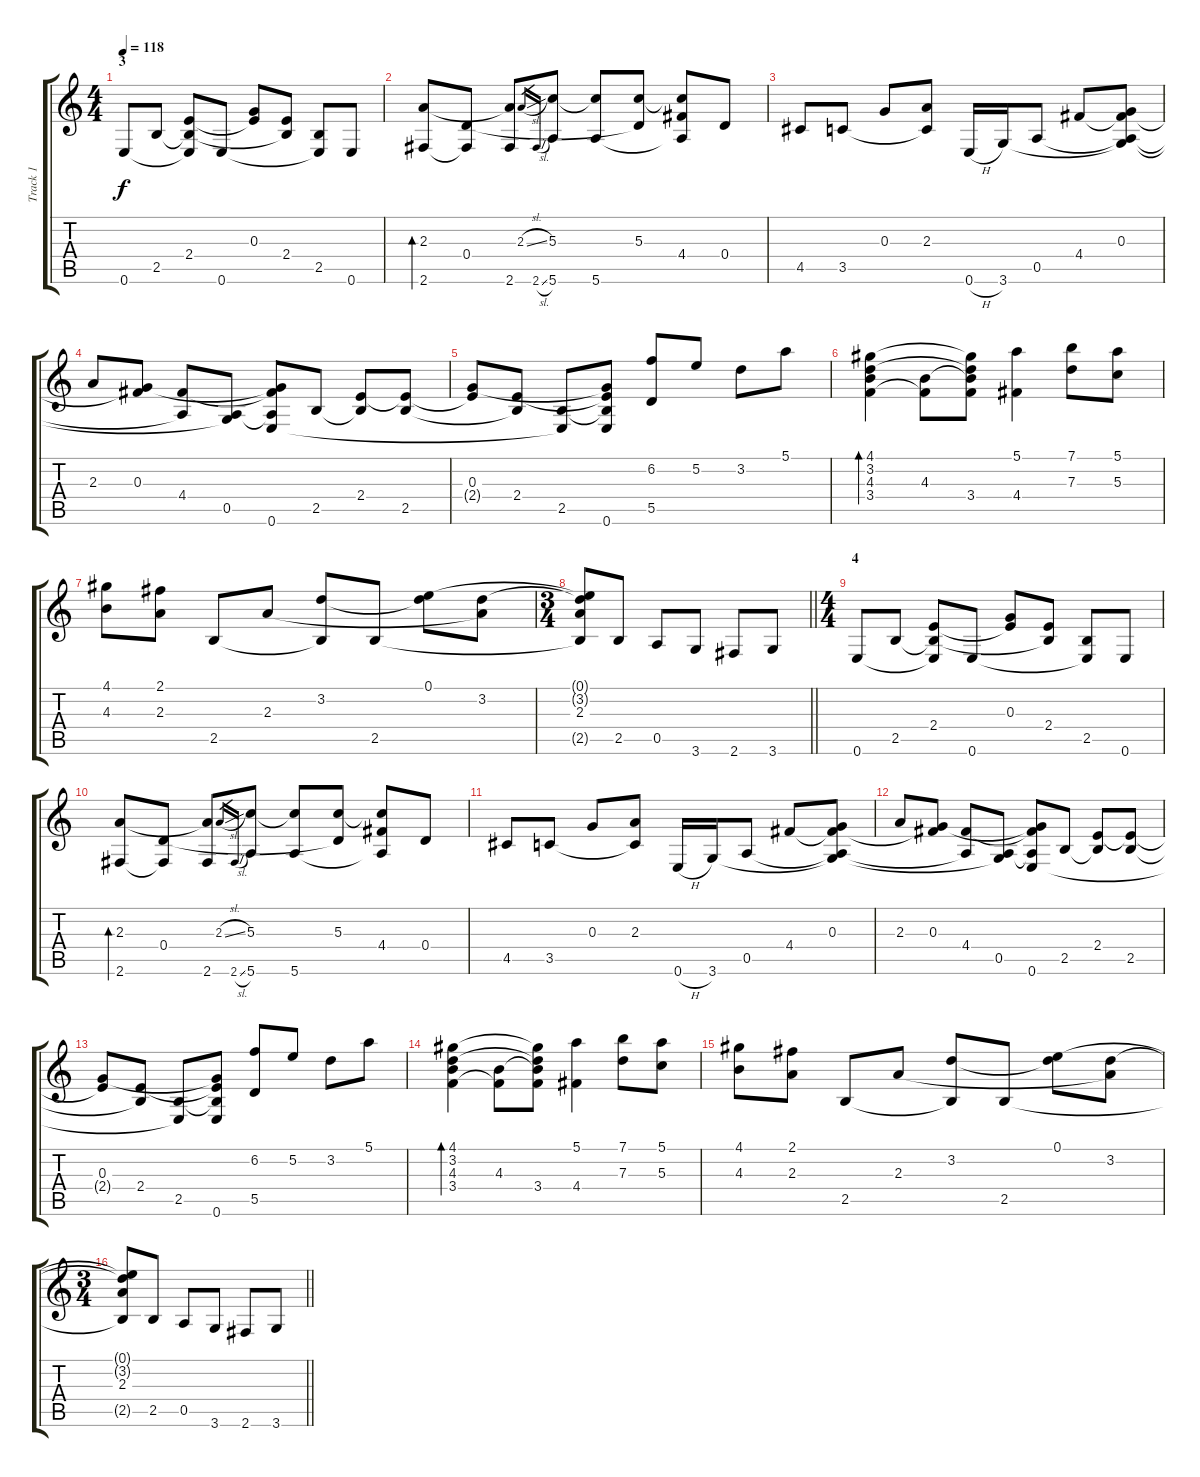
\track ("Track 1" "Track 1") {instrument acousticguitarsteel}
\staff {score tabs}
\tuning (E4 B3 G3 D3 A2 E2) {hide}
\ts (4 4)
\section ("" "3")
\tempo 118
\clef g2
\ks c
0.6.8{dy f} 2.5.8 (2.4 2.5{t} 0.6{t}).8 0.6.8 (0.3 2.4{t}).8 (2.4 2.5{t}).8 (2.5 0.6{t}).8 0.6.8 |
(2.3 2.6).8{bd 240} (0.4 2.6{t}).8 (2.3{t} 2.6).8 2.3{sl}.16{gr} 2.6{sl}.16{gr} (5.3 5.6).8 (5.3{t} 5.6).8 (5.3 0.4{t}).8 (5.3{t} 4.4 5.6{t}).8 0.4.8 |
4.5.8 3.5.8 0.3.8 (2.3 3.5{t}).8 0.6{h}.16 3.6.16 0.5.8 4.4.8 (0.3 4.4{t} 0.5{t} 3.6{t}).8 |
2.3.8 (0.3 4.4{t}).8 (4.4 0.5{t}).8 (0.5 3.6{t}).8 (0.3{t} 4.4{t} 0.5{t} 0.6).8 2.5.8 (2.4 2.5{t}).8 (2.4{t} 2.5).8 |
(0.3 2.4{t}).8 (2.4 2.5{t}).8 (2.5 0.6{t}).8 (0.3{t} 2.4{t} 2.5{t} 0.6).8 (6.2 5.5).8 5.2.8 3.2.8 5.1.8 |
(4.1 3.2 4.3 3.4).4{bd 30} (4.3 3.4{t}).8 (4.1{t} 3.2{t} 4.3{t} 3.4).8 (5.1 4.4).4 (7.1 7.3).8 (5.1 5.3).8 |
(4.1 4.3).8 (2.1 2.3).8 2.5.8 2.3.8 (3.2 2.5{t}).8 2.5.8 (0.1 3.2{t}).8 (3.2 2.3{t}).8 |
\ts (3 4)
\barLineRight lightlight
(0.1{t} 3.2{t} 2.3 2.5{t}).8 2.5.8 0.5.8 3.6.8 2.6.8 3.6.8 |
\ts (4 4)
\section ("" "4")
0.6.8 2.5.8 (2.4 2.5{t} 0.6{t}).8 0.6.8 (0.3 2.4{t}).8 (2.4 2.5{t}).8 (2.5 0.6{t}).8 0.6.8 |
(2.3 2.6).8{bd 240} (0.4 2.6{t}).8 (2.3{t} 2.6).8 2.3{sl}.16{gr} 2.6{sl}.16{gr} (5.3 5.6).8 (5.3{t} 5.6).8 (5.3 0.4{t}).8 (5.3{t} 4.4 5.6{t}).8 0.4.8 |
4.5.8 3.5.8 0.3.8 (2.3 3.5{t}).8 0.6{h}.16 3.6.16 0.5.8 4.4.8 (0.3 4.4{t} 0.5{t} 3.6{t}).8 |
2.3.8 (0.3 4.4{t}).8 (4.4 0.5{t}).8 (0.5 3.6{t}).8 (0.3{t} 4.4{t} 0.5{t} 0.6).8 2.5.8 (2.4 2.5{t}).8 (2.4{t} 2.5).8 |
(0.3 2.4{t}).8 (2.4 2.5{t}).8 (2.5 0.6{t}).8 (0.3{t} 2.4{t} 2.5{t} 0.6).8 (6.2 5.5).8 5.2.8 3.2.8 5.1.8 |
(4.1 3.2 4.3 3.4).4{bd 30} (4.3 3.4{t}).8 (4.1{t} 3.2{t} 4.3{t} 3.4).8 (5.1 4.4).4 (7.1 7.3).8 (5.1 5.3).8 |
(4.1 4.3).8 (2.1 2.3).8 2.5.8 2.3.8 (3.2 2.5{t}).8 2.5.8 (0.1 3.2{t}).8 (3.2 2.3{t}).8 |
\ts (3 4)
\barLineRight lightlight
(0.1{t} 3.2{t} 2.3 2.5{t}).8 2.5.8 0.5.8 3.6.8 2.6.8 3.6.8
